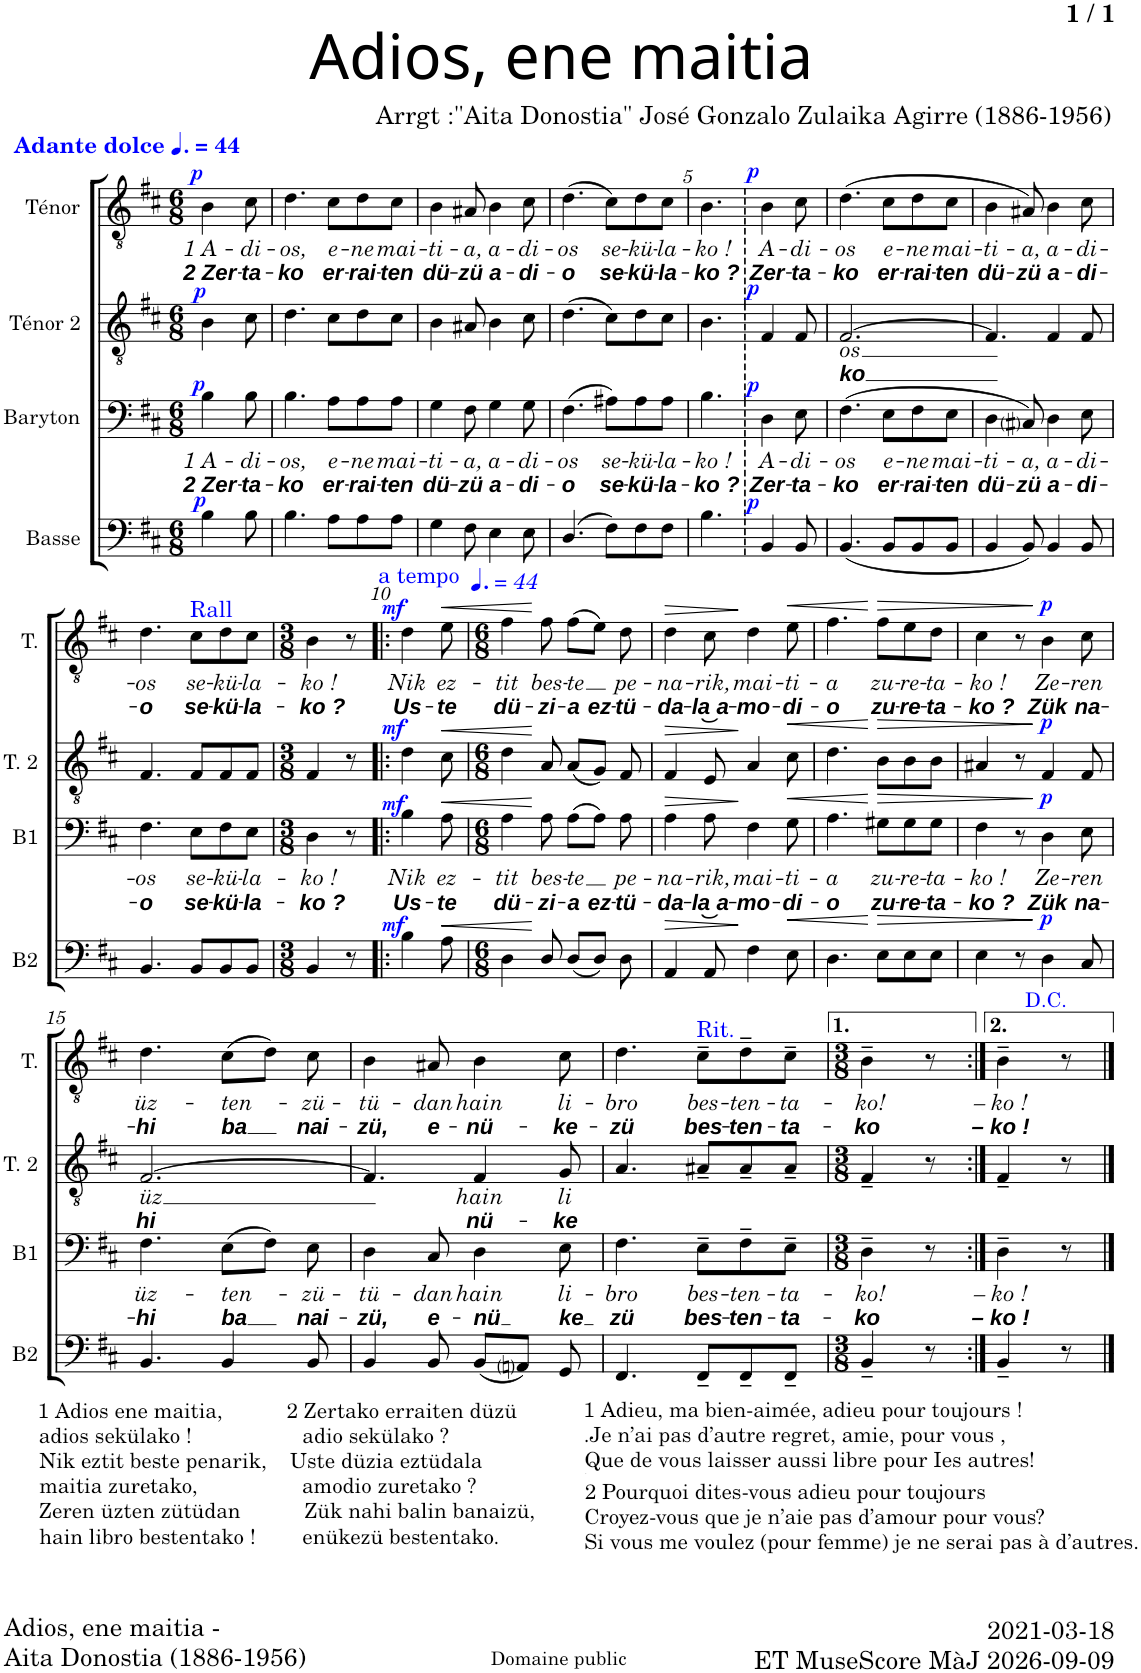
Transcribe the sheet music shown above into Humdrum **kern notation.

**kern	**dynam	**kern	**text	**text	**dynam	**kern	**text	**text	**dynam	**kern	**text	**text	**dynam
*part4	*part4	*part3	*part3	*part3	*part3	*part2	*part2	*part2	*part2	*part1	*part1	*part1	*part1
*staff4	*staff4	*staff3	*staff3	*staff3	*staff3	*staff2	*staff2	*staff2	*staff2	*staff1	*staff1	*staff1	*staff1
*I"Basse	*	*I"Baryton	*	*	*	*I"Ténor 2	*	*	*	*I"Ténor	*	*	*
*I'B2	*	*I'B1	*	*	*	*I'T. 2	*	*	*	*I'T.	*	*	*
*clefF4	*	*clefF4	*	*	*	*clefGv2	*	*	*	*clefGv2	*	*	*
*k[f#c#]	*	*k[f#c#]	*	*	*	*k[f#c#]	*	*	*	*k[f#c#]	*	*	*
*M6/8	*	*M6/8	*	*	*	*M6/8	*	*	*	*M6/8	*	*	*
*MM66	*	*MM66	*	*	*	*MM66	*	*	*	*MM66	*	*	*
=1	=1	=1	=1	=1	=1	=1	=1	=1	=1	=1	=1	=1	=1
!	!	!	!	!	!	!	!	!	!	!LO:TX:a:B:t=Adante dolce	!	!	!
!	!LO:DY:a	!	!LO:LY:b	!LO:LY:b	!LO:DY:a	!	!	!	!LO:DY:a	!	!LO:LY:b	!LO:LY:b	!LO:DY:a
4B\	p	4B\	1 A-	2 Zer-	p	4B\	.	.	p	4B\	1 A-	2 Zer-	p
!	!	!	!LO:LY:b	!LO:LY:b	!	!	!	!	!	!	!LO:LY:b	!LO:LY:b	!
8B\	.	8B\	-di-	-ta-	.	8c#\	.	.	.	8c#\	-di-	-ta-	.
=2	=2	=2	=2	=2	=2	=2	=2	=2	=2	=2	=2	=2	=2
!	!	!	!LO:LY:b	!LO:LY:b	!	!	!	!	!	!	!LO:LY:b	!LO:LY:b	!
4.B\	.	4.B\	-os,	-ko	.	4.d\	.	.	.	4.d\	-os,	-ko	.
!	!	!	!LO:LY:b	!LO:LY:b	!	!	!	!	!	!	!LO:LY:b	!LO:LY:b	!
8A\L	.	8A\L	e-	er-	.	8c#\L	.	.	.	8c#\L	e-	er-	.
!	!	!	!LO:LY:b	!LO:LY:b	!	!	!	!	!	!	!LO:LY:b	!LO:LY:b	!
8A\	.	8A\	-ne	-rai-	.	8d\	.	.	.	8d\	-ne	-rai-	.
!	!	!	!LO:LY:b	!LO:LY:b	!	!	!	!	!	!	!LO:LY:b	!LO:LY:b	!
8A\J	.	8A\J	mai-	-ten	.	8c#\J	.	.	.	8c#\J	mai-	-ten	.
=3	=3	=3	=3	=3	=3	=3	=3	=3	=3	=3	=3	=3	=3
!	!	!	!LO:LY:b	!LO:LY:b	!	!	!	!	!	!	!LO:LY:b	!LO:LY:b	!
4G\	.	4G\	-ti-	dü-	.	4B\	.	.	.	4B\	-ti-	dü-	.
!	!	!	!LO:LY:b	!LO:LY:b	!	!	!	!	!	!	!LO:LY:b	!LO:LY:b	!
8F#\	.	8F#\	-a,	-zü	.	8A#X/	.	.	.	8A#X/	-a,	-zü	.
!	!	!	!LO:LY:b	!LO:LY:b	!	!	!	!	!	!	!LO:LY:b	!LO:LY:b	!
4E\	.	4G\	a-	a-	.	4B\	.	.	.	4B\	a-	a-	.
!	!	!	!LO:LY:b	!LO:LY:b	!	!	!	!	!	!	!LO:LY:b	!LO:LY:b	!
8E\	.	8G\	-di-	-di-	.	8c#\	.	.	.	8c#\	-di-	-di-	.
=4	=4	=4	=4	=4	=4	=4	=4	=4	=4	=4	=4	=4	=4
!	!	!	!LO:LY:b	!LO:LY:b	!	!	!	!	!	!	!LO:LY:b	!LO:LY:b	!
(4.D/	.	(4.F#\	-os	-o	.	(4.d\	.	.	.	(4.d\	-os	-o	.
!	!	!	!LO:LY:b	!LO:LY:b	!	!	!	!	!	!	!LO:LY:b	!LO:LY:b	!
8F#\L)	.	8A#X\L)	se-	se-	.	8c#\L)	.	.	.	8c#\L)	se-	se-	.
!	!	!	!LO:LY:b	!LO:LY:b	!	!	!	!	!	!	!LO:LY:b	!LO:LY:b	!
8F#\	.	8A#\	-kü-	-kü-	.	8d\	.	.	.	8d\	-kü-	-kü-	.
!	!	!	!LO:LY:b	!LO:LY:b	!	!	!	!	!	!	!LO:LY:b	!LO:LY:b	!
8F#\J	.	8A#\J	-la-	-la-	.	8c#\J	.	.	.	8c#\J	-la-	-la-	.
=5	=5	=5	=5	=5	=5	=5	=5	=5	=5	=5	=5	=5	=5
!	!	!	!LO:LY:b	!LO:LY:b	!	!	!	!	!	!	!LO:LY:b	!LO:LY:b	!
4.B\	.	4.B\	-ko !	-ko ?	.	4.B\	.	.	.	4.B\	-ko !	-ko ?	.
!	!LO:DY:a	!	!LO:LY:b	!LO:LY:b	!LO:DY:a	!	!	!	!LO:DY:a	!	!LO:LY:b	!LO:LY:b	!LO:DY:a
4BB/	p	4D\	A-	Zer-	p	4F#/	.	.	p	4B\	A-	Zer-	p
!	!	!	!LO:LY:b	!LO:LY:b	!	!	!	!	!	!	!LO:LY:b	!LO:LY:b	!
8BB/	.	8E\	-di-	-ta-	.	8F#/	.	.	.	8c#\	-di-	-ta-	.
=6	=6	=6	=6	=6	=6	=6	=6	=6	=6	=6	=6	=6	=6
!	!	!	!LO:LY:b	!LO:LY:b	!	!	!LO:LY:b	!LO:LY:b	!	!	!LO:LY:b	!LO:LY:b	!
(4.BB/	.	(4.F#\	-os	-ko	.	[>2.F#/	-os	-ko	.	(4.d\	-os	-ko	.
!	!	!	!LO:LY:b	!LO:LY:b	!	!	!	!	!	!	!LO:LY:b	!LO:LY:b	!
8BB/L	.	8E\L	e-	er-	.	.	.	.	.	8c#\L	e-	er-	.
!	!	!	!LO:LY:b	!LO:LY:b	!	!	!	!	!	!	!LO:LY:b	!LO:LY:b	!
8BB/	.	8F#\	-ne	-rai-	.	.	.	.	.	8d\	-ne	-rai-	.
!	!	!	!LO:LY:b	!LO:LY:b	!	!	!	!	!	!	!LO:LY:b	!LO:LY:b	!
8BB/J	.	8E\J	mai-	-ten	.	.	.	.	.	8c#\J	mai-	-ten	.
=7	=7	=7	=7	=7	=7	=7	=7	=7	=7	=7	=7	=7	=7
!	!	!	!LO:LY:b	!LO:LY:b	!	!	!	!	!	!	!LO:LY:b	!LO:LY:b	!
4BB/	.	4D\	-ti-	dü-	.	4.F#/]	.	.	.	4B\	-ti-	dü-	.
!	!	!	!LO:LY:b	!LO:LY:b	!	!	!	!	!	!	!LO:LY:b	!LO:LY:b	!
8BB/)	.	8C#i/)	-a,	-zü	.	.	.	.	.	8A#X/)	-a,	-zü	.
!	!	!	!LO:LY:b	!LO:LY:b	!	!	!	!	!	!	!LO:LY:b	!LO:LY:b	!
4BB/	.	4D\	a-	a-	.	4F#/	.	.	.	4B\	a-	a-	.
!	!	!	!LO:LY:b	!LO:LY:b	!	!	!	!	!	!	!LO:LY:b	!LO:LY:b	!
8BB/	.	8E\	-di-	-di-	.	8F#/	.	.	.	8c#\	-di-	-di-	.
!!LO:LB:g=z
=8	=8	=8	=8	=8	=8	=8	=8	=8	=8	=8	=8	=8	=8
!	!	!	!LO:LY:b	!LO:LY:b	!	!	!	!	!	!	!LO:LY:b	!LO:LY:b	!
4.BB/	.	4.F#\	-os	-o	.	4.F#/	.	.	.	4.d\	-os	-o	.
!	!	!	!	!	!	!	!	!	!	!LO:TX:a:color=#0000FF:t=Rall	!	!	!
!	!	!	!LO:LY:b	!LO:LY:b	!	!	!	!	!	!	!LO:LY:b	!LO:LY:b	!
8BB/L	.	8E\L	se-	se-	.	8F#/L	.	.	.	8c#\L	se-	se-	.
!	!	!	!LO:LY:b	!LO:LY:b	!	!	!	!	!	!	!LO:LY:b	!LO:LY:b	!
8BB/	.	8F#\	-kü-	-kü-	.	8F#/	.	.	.	8d\	-kü-	-kü-	.
!	!	!	!LO:LY:b	!LO:LY:b	!	!	!	!	!	!	!LO:LY:b	!LO:LY:b	!
8BB/J	.	8E\J	-la-	-la-	.	8F#/J	.	.	.	8c#\J	-la-	-la-	.
=9	=9	=9	=9	=9	=9	=9	=9	=9	=9	=9	=9	=9	=9
*M3/8	*	*M3/8	*	*	*	*M3/8	*	*	*	*M3/8	*	*	*
!	!	!	!LO:LY:b	!LO:LY:b	!	!	!	!	!	!	!LO:LY:b	!LO:LY:b	!
4BB/	.	4D\	-ko !	-ko ?	.	4F#/	.	.	.	4B\	-ko !	-ko ?	.
8r	.	8r	.	.	.	8r	.	.	.	8r	.	.	.
=10!|:	=10!|:	=10!|:	=10!|:	=10!|:	=10!|:	=10!|:	=10!|:	=10!|:	=10!|:	=10!|:	=10!|:	=10!|:	=10!|:
*	*	*	*	*	*	*	*	*	*	*MM66	*	*	*
!	!	!	!	!	!	!	!	!	!	!LO:TX:a:color=#0000FF:t=a tempo	!	!	!
!	!LO:DY:a	!	!LO:LY:b	!LO:LY:b	!LO:DY:a	!	!	!	!LO:DY:a	!	!LO:LY:b	!LO:LY:b	!LO:DY:a
4B\	mf	4B\	Nik	Us-	mf	4d\	.	.	mf	4d\	Nik	Us-	mf
!	!LO:HP:b	!	!LO:LY:b	!LO:LY:b	!LO:HP:b	!	!	!	!LO:HP:b	!	!LO:LY:b	!LO:LY:b	!LO:HP:b
8A\	<	8A\	ez-	-te	<	8c#\	.	.	<	8e\	ez-	-te	<
=11	=11	=11	=11	=11	=11	=11	=11	=11	=11	=11	=11	=11	=11
*M6/8	*	*M6/8	*	*	*	*M6/8	*	*	*	*M6/8	*	*	*
!	!	!	!LO:LY:b	!LO:LY:b	!	!	!	!	!	!	!LO:LY:b	!LO:LY:b	!
4D\	.	4A\	-tit	dü-	.	4d\	.	.	.	4f#\	-tit	dü-	.
!	!	!	!LO:LY:b	!LO:LY:b	!	!	!	!	!	!	!LO:LY:b	!LO:LY:b	!
8D/	[	8A\	bes-	-zi-	[	8A/	.	.	[	8f#\	bes-	-zi-	[
!	!	!	!LO:LY:b	!LO:LY:b	!	!	!	!	!	!	!LO:LY:b	!LO:LY:b	!
(8D/L	.	(8A\L	-te	-a	.	(8A/L	.	.	.	(8f#\L	-te	-a	.
!	!	!	!	!LO:LY:b	!	!	!	!	!	!	!	!LO:LY:b	!
8D/J)	.	8A\J)	.	ez-	.	8G/J)	.	.	.	8e\J)	.	ez-	.
!	!	!	!LO:LY:b	!LO:LY:b	!	!	!	!	!	!	!LO:LY:b	!LO:LY:b	!
8D\	.	8A\	pe-	-tü-	.	8F#/	.	.	.	8d\	pe-	-tü-	.
=12	=12	=12	=12	=12	=12	=12	=12	=12	=12	=12	=12	=12	=12
!	!LO:HP:b	!	!LO:LY:b	!LO:LY:b	!LO:HP:b	!	!	!	!LO:HP:b	!	!LO:LY:b	!LO:LY:b	!LO:HP:b
4AA/	>	4A\	-na-	-da-	>	4F#/	.	.	>	4d\	-na-	-da-	>
!	!	!	!LO:LY:b	!LO:LY:b	!	!	!	!	!	!	!LO:LY:b	!LO:LY:b	!
8AA/	.	8A\	-rik,	-la͜ a-	.	8E/	.	.	.	8c#\	-rik,	-la͜ a-	.
!	!	!	!LO:LY:b	!LO:LY:b	!	!	!	!	!	!	!LO:LY:b	!LO:LY:b	!
4F#\	]	4F#\	mai-	-mo-	]	4A/	.	.	]	4d\	mai-	-mo-	]
!	!LO:HP:b	!	!LO:LY:b	!LO:LY:b	!LO:HP:b	!	!	!	!LO:HP:b	!	!LO:LY:b	!LO:LY:b	!LO:HP:b
8E\	<	8G\	-ti-	-di-	<	8c#\	.	.	<	8e\	-ti-	-di-	<
=13	=13	=13	=13	=13	=13	=13	=13	=13	=13	=13	=13	=13	=13
!	!	!	!LO:LY:b	!LO:LY:b	!	!	!	!	!	!	!LO:LY:b	!LO:LY:b	!
4.D\	.	4.A\	-a	-o	.	4.d\	.	.	.	4.f#\	-a	-o	.
!	!LO:HP:n=1:b	!	!LO:LY:b	!LO:LY:b	!LO:HP:n=1:b	!	!	!	!LO:HP:n=1:b	!	!LO:LY:b	!LO:LY:b	!LO:HP:n=1:b
8E\L	[ >	8G#X\L	zu-	zu-	[ >	8B\L	.	.	[ >	8f#\L	zu-	zu-	[ >
!	!	!	!LO:LY:b	!LO:LY:b	!	!	!	!	!	!	!LO:LY:b	!LO:LY:b	!
8E\	.	8G#\	-re-	-re-	.	8B\	.	.	.	8e\	-re-	-re-	.
!	!	!	!LO:LY:b	!LO:LY:b	!	!	!	!	!	!	!LO:LY:b	!LO:LY:b	!
8E\J	.	8G#\J	-ta-	-ta-	.	8B\J	.	.	.	8d\J	-ta-	-ta-	.
=14	=14	=14	=14	=14	=14	=14	=14	=14	=14	=14	=14	=14	=14
!	!	!	!LO:LY:b	!LO:LY:b	!	!	!	!	!	!	!LO:LY:b	!LO:LY:b	!
4E\	.	4F#\	-ko !	-ko ?	.	4A#X/	.	.	.	4c#\	-ko !	-ko ?	.
8r	.	8r	.	.	.	8r	.	.	.	8r	.	.	.
!	!LO:DY:n=1:a	!	!LO:LY:b	!LO:LY:b	!LO:DY:n=1:a	!	!	!	!LO:DY:n=1:a	!	!LO:LY:b	!LO:LY:b	!LO:DY:n=1:a
4D\	] p	4D\	Ze-	Zük	] p	4F#/	.	.	] p	4B\	Ze-	Zük	] p
!	!	!	!LO:LY:b	!LO:LY:b	!	!	!	!	!	!	!LO:LY:b	!LO:LY:b	!
8C#/	.	8E\	-ren	na-	.	8F#/	.	.	.	8c#\	-ren	na-	.
!!LO:LB:g=z
=15	=15	=15	=15	=15	=15	=15	=15	=15	=15	=15	=15	=15	=15
!	!	!	!LO:LY:b	!LO:LY:b	!	!	!LO:LY:b	!LO:LY:b	!	!	!LO:LY:b	!LO:LY:b	!
4.BB/	.	4.F#\	üz-	-hi	.	[>2.F#/	-üz	-hi	.	4.d\	üz-	-hi	.
!	!	!	!LO:LY:b	!LO:LY:b	!	!	!	!	!	!	!LO:LY:b	!LO:LY:b	!
4BB/	.	(8E\L	-ten-	-ba	.	.	.	.	.	(8c#\L	-ten-	-ba	.
.	.	8F#\J)	.	.	.	.	.	.	.	8d\J)	.	.	.
!	!	!	!LO:LY:b	!LO:LY:b	!	!	!	!	!	!	!LO:LY:b	!LO:LY:b	!
8BB/	.	8E\	zü	nai-	.	.	.	.	.	8c#\	zü	nai-	.
=16	=16	=16	=16	=16	=16	=16	=16	=16	=16	=16	=16	=16	=16
!	!	!	!LO:LY:b	!LO:LY:b	!	!	!	!	!	!	!LO:LY:b	!LO:LY:b	!
4BB/	.	4D\	-tü-	-zü,	.	4.F#/]	.	.	.	4B\	-tü-	-zü,	.
!	!	!	!LO:LY:b	!LO:LY:b	!	!	!	!	!	!	!LO:LY:b	!LO:LY:b	!
8BB/	.	8C#/	-dan	e-	.	.	.	.	.	8A#X/	-dan	e-	.
!	!	!	!LO:LY:b	!LO:LY:b	!	!	!LO:LY:b	!LO:LY:b	!	!	!LO:LY:b	!LO:LY:b	!
(8BB/L	.	4D\	hain	-nü	.	4F#/	hain	-nü-	.	4B\	hain	-nü-	.
8AAni/J)	.	.	.	.	.	.	.	.	.	.	.	.	.
!	!	!	!LO:LY:b	!LO:LY:b	!	!	!LO:LY:b	!LO:LY:b	!	!	!LO:LY:b	!LO:LY:b	!
8GG/	.	8E\	li-	-ke	.	8G/	li	-ke	.	8c#\	li-	-ke-	.
=17	=17	=17	=17	=17	=17	=17	=17	=17	=17	=17	=17	=17	=17
!	!	!	!LO:LY:b	!LO:LY:b	!	!	!	!	!	!	!LO:LY:b	!LO:LY:b	!
4.FF#/	.	4.F#\	-bro	-zü	.	4.A/	.	.	.	4.d\	-bro	-zü	.
!	!	!	!	!	!	!	!	!	!	!LO:TX:a:color=#0000FF:t=Rit.	!	!	!
!	!	!	!LO:LY:b	!LO:LY:b	!	!	!	!	!	!	!LO:LY:b	!LO:LY:b	!
8FF#~/L	.	8E~\L	bes-	bes-	.	8A#X~/L	.	.	.	8c#~\L	bes-	bes-	.
!	!	!	!LO:LY:b	!LO:LY:b	!	!	!	!	!	!	!LO:LY:b	!LO:LY:b	!
8FF#~/	.	8F#~\	-ten-	-ten-	.	8A#~/	.	.	.	8d~\	-ten-	-ten-	.
!	!	!	!LO:LY:b	!LO:LY:b	!	!	!	!	!	!	!LO:LY:b	!LO:LY:b	!
8FF#~/J	.	8E~\J	-ta-	-ta-	.	8A#~/J	.	.	.	8c#~\J	-ta-	-ta-	.
=18	=18	=18	=18	=18	=18	=18	=18	=18	=18	=18	=18	=18	=18
*M3/8	*	*M3/8	*	*	*	*M3/8	*	*	*	*M3/8	*	*	*
!	!	!	!LO:LY:b	!LO:LY:b	!	!	!	!	!	!	!LO:LY:b	!LO:LY:b	!
4BB~/	.	4D~\	-ko!	-ko	.	4F#~/	.	.	.	4B~\	-ko!	-ko	.
8r	.	8r	.	.	.	8r	.	.	.	8r	.	.	.
=19:|!	=19:|!	=19:|!	=19:|!	=19:|!	=19:|!	=19:|!	=19:|!	=19:|!	=19:|!	=19:|!	=19:|!	=19:|!	=19:|!
!	!	!	!LO:LY:b	!LO:LY:b	!	!	!	!	!	!	!LO:LY:b	!LO:LY:b	!
4BB~/	.	4D~\	– ko !	– ko !	.	4F#~/	.	.	.	4B~\	– ko !	– ko !	.
8r	.	8r	.	.	.	8r	.	.	.	8r	.	.	.
==	==	==	==	==	==	==	==	==	==	==	==	==	==
*-	*-	*-	*-	*-	*-	*-	*-	*-	*-	*-	*-	*-	*-
